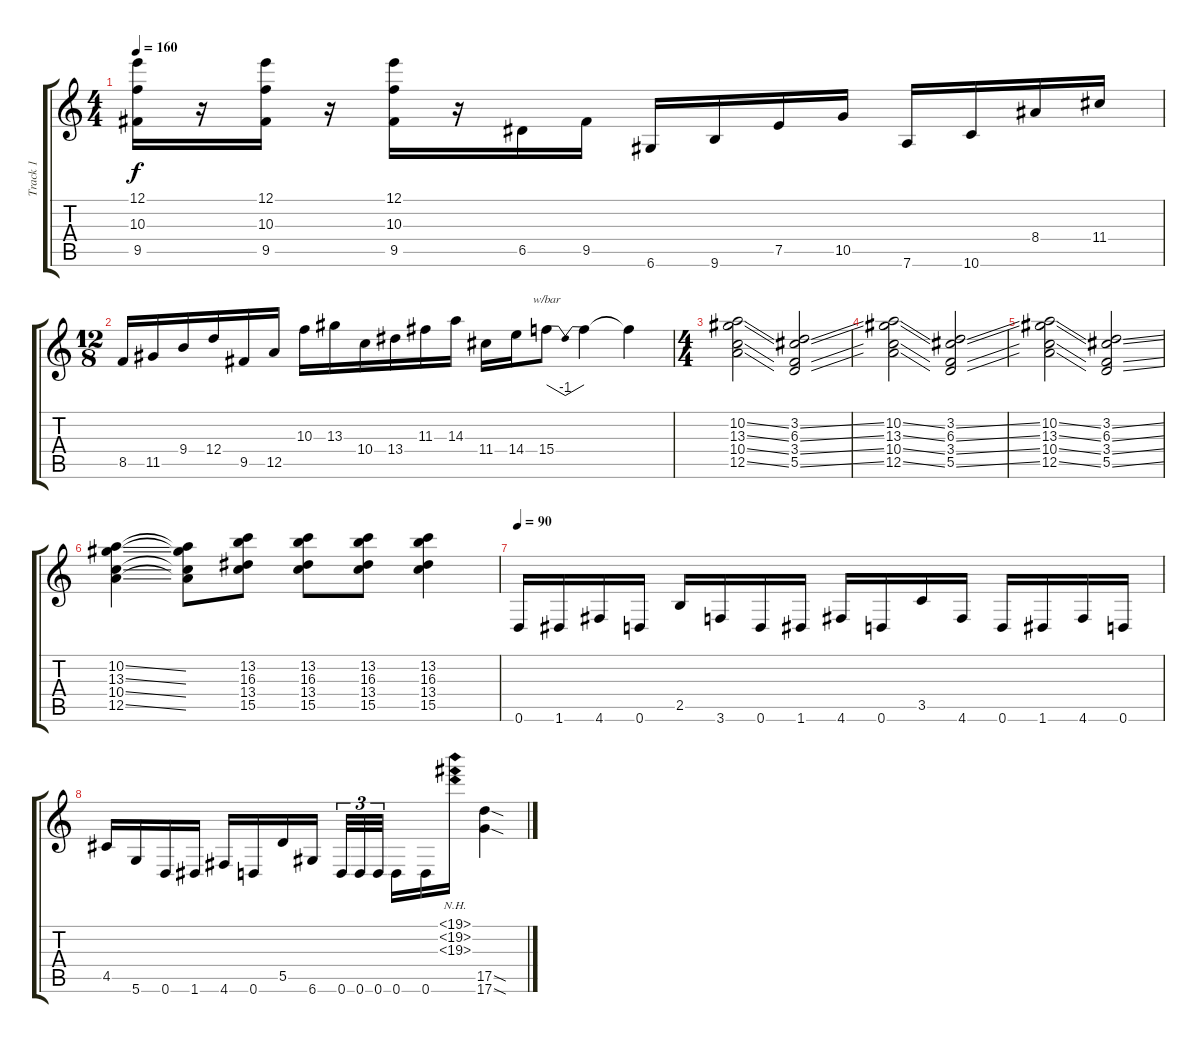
\track ("Track 1" "Track 1") {instrument distortionguitar}
\staff {score tabs}
\tuning (E4 B3 G3 D3 A2 D2) {hide}
\ts (4 4)
\tempo 160
\clef g2
\ks c
(12.1 10.3 9.5).16{dy f} r.16 (12.1 10.3 9.5).16 r.16 (12.1 10.3 9.5).16 r.16 6.5.16 9.5.16 6.6.16 9.6.16 7.5.16 10.5.16 7.6.16 10.6.16 8.4.16 11.4.16 |
\ts (12 8)
8.5.16 11.5.16 9.4.16 12.4.16 9.5.16 12.5.16 10.3.16 13.3.16 10.4.16 13.4.16 11.3.16 14.3.16 11.4.16 14.4.16 15.4.8{tbe (dip default 0 0 30 -4 60 0)} 15.4{t}.4 15.4{t}.4 |
\ts (4 4)
(10.2{ss} 13.3{ss} 10.4{ss} 12.5{ss}).2 (3.2{ss} 6.3{ss} 3.4{ss} 5.5{ss}).2 |
(10.2{ss} 13.3{ss} 10.4{ss} 12.5{ss}).2 (3.2{ss} 6.3{ss} 3.4{ss} 5.5{ss}).2 |
(10.2{ss} 13.3{ss} 10.4{ss} 12.5{ss}).2 (3.2{ss} 6.3{ss} 3.4{ss} 5.5{ss}).2 |
(10.2{ss} 13.3{ss} 10.4{ss} 12.5{ss}).4 (10.2{t} 13.3{t} 10.4{t} 12.5{t}).8 (13.2 16.3 13.4 15.5).8 (13.2 16.3 13.4 15.5).8 (13.2 16.3 13.4 15.5).8 (13.2 16.3 13.4 15.5).4 |
\tempo 90
0.6.16 1.6.16 4.6.16 0.6.16 2.5.16 3.6.16 0.6.16 1.6.16 4.6.16 0.6.16 3.5.16 4.6.16 0.6.16 1.6.16 4.6.16 0.6.16 |
4.5.16 5.6.16 0.6.16 1.6.16 4.6.16 0.6.16 5.5.16 6.6.16 0.6.32{tu (3 2)} 0.6.32{tu (3 2)} 0.6.32{tu (3 2) beam splitsecondary} 0.6.16 0.6.16 (19.1{nh} 19.2{nh} 19.3{nh}).16 (17.5{sod} 17.6{sod}).4
